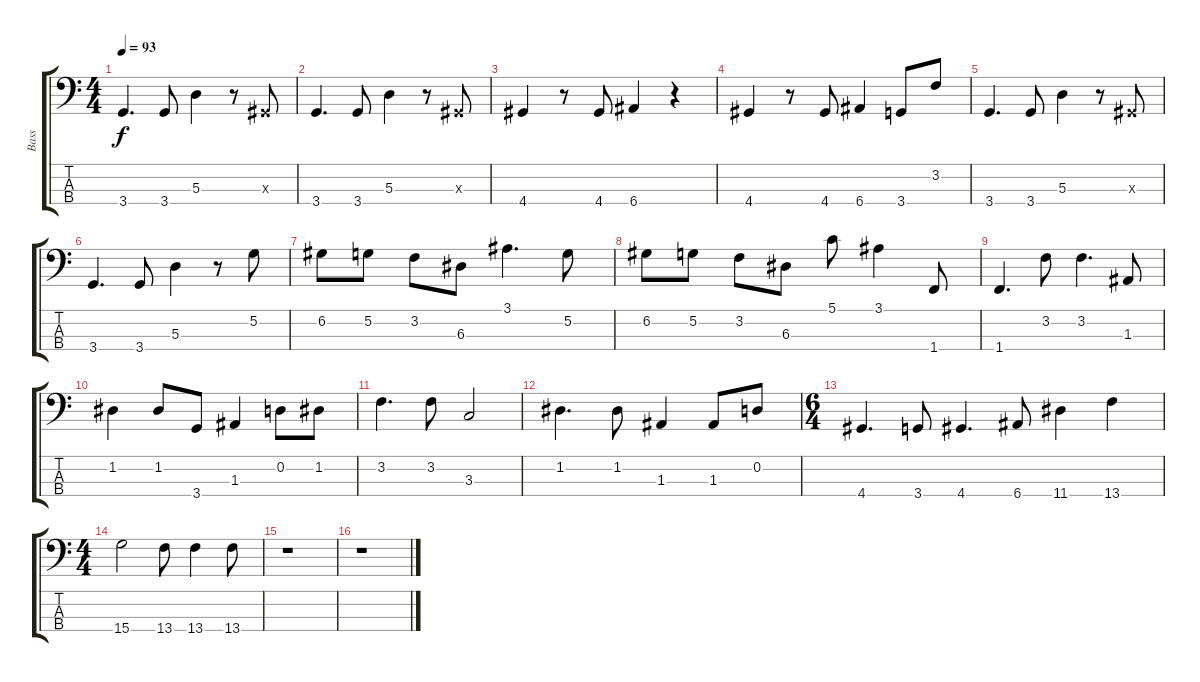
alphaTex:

\track ("Bass" "Bass") {instrument electricbassfinger}
\staff {score tabs}
\tuning (G2 D2 A1 E1) {hide}
\ts (4 4)
\tempo 93
\clef f4
\ks c
3.4.4{d dy f} 3.4.8 5.3.4 r.8 -1.3{x}.8 |
3.4.4{d} 3.4.8 5.3.4 r.8 -1.3{x}.8 |
4.4.4 r.8 4.4.8 6.4.4 r.4 |
4.4.4 r.8 4.4.8 6.4.4 3.4.8 3.2.8 |
3.4.4{d} 3.4.8 5.3.4 r.8 -1.3{x}.8 |
3.4.4{d} 3.4.8 5.3.4 r.8 5.2.8 |
6.2.8 5.2.8 3.2.8 6.3.8 3.1.4{d} 5.2.8 |
6.2.8 5.2.8 3.2.8 6.3.8 5.1.8 3.1.4 1.4.8 |
1.4.4{d} 3.2.8 3.2.4{d} 1.3.8 |
1.2.4 1.2.8 3.4.8 1.3.4 0.2.8 1.2.8 |
3.2.4{d} 3.2.8 3.3.2 |
1.2.4{d} 1.2.8 1.3.4 1.3.8 0.2.8 |
\ts (6 4)
4.4.4{d} 3.4.8 4.4.4{d} 6.4.8 11.4.4 13.4.4 |
\ts (4 4)
15.4.2 13.4.8 13.4.4 13.4.8 |
r.1 |
r.1
